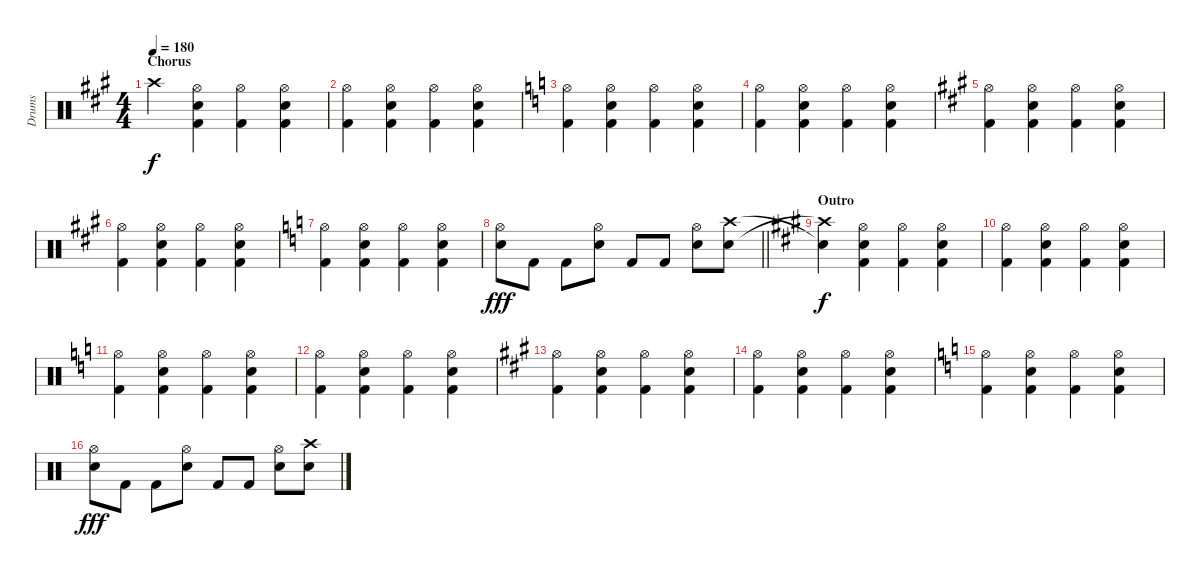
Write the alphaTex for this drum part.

\track ("Drums" "Drums") {instrument percussion}
\staff {score}
\articulation defaults
\ts (4 4)
\section ("" "Chorus")
\tempo 180
\clef neutral
\ks a "Crash high (hit)"{t}.4{dy f}
("Hi-Hat (open)" "Electric Snare (hit)" "Kick (hit) 2").4 ("Hi-Hat (open)" "Kick (hit) 2").4 ("Hi-Hat (open)" "Electric Snare (hit)" "Kick (hit) 2").4 |
("Hi-Hat (open)" "Kick (hit) 2").4 ("Hi-Hat (open)" "Electric Snare (hit)" "Kick (hit) 2").4 ("Hi-Hat (open)" "Kick (hit) 2").4 ("Hi-Hat (open)" "Electric Snare (hit)" "Kick (hit) 2").4 |
\ks c
("Hi-Hat (open)" "Kick (hit) 2").4 ("Hi-Hat (open)" "Electric Snare (hit)" "Kick (hit) 2").4 ("Hi-Hat (open)" "Kick (hit) 2").4 ("Hi-Hat (open)" "Electric Snare (hit)" "Kick (hit) 2").4 |
("Hi-Hat (open)" "Kick (hit) 2").4 ("Hi-Hat (open)" "Electric Snare (hit)" "Kick (hit) 2").4 ("Hi-Hat (open)" "Kick (hit) 2").4 ("Hi-Hat (open)" "Electric Snare (hit)" "Kick (hit) 2").4 |
\ks a
("Hi-Hat (open)" "Kick (hit) 2").4 ("Hi-Hat (open)" "Electric Snare (hit)" "Kick (hit) 2").4 ("Hi-Hat (open)" "Kick (hit) 2").4 ("Hi-Hat (open)" "Electric Snare (hit)" "Kick (hit) 2").4 |
("Hi-Hat (open)" "Kick (hit) 2").4 ("Hi-Hat (open)" "Electric Snare (hit)" "Kick (hit) 2").4 ("Hi-Hat (open)" "Kick (hit) 2").4 ("Hi-Hat (open)" "Electric Snare (hit)" "Kick (hit) 2").4 |
\ks c
("Hi-Hat (open)" "Kick (hit) 2").4 ("Hi-Hat (open)" "Electric Snare (hit)" "Kick (hit) 2").4 ("Hi-Hat (open)" "Kick (hit) 2").4 ("Hi-Hat (open)" "Electric Snare (hit)" "Kick (hit) 2").4 |
\barLineRight lightlight
("Hi-Hat (open)" "Electric Snare (hit)").8{dy fff} "Kick (hit) 2".8 "Kick (hit) 2".8 ("Hi-Hat (open)" "Electric Snare (hit)").8 "Kick (hit) 2".8 "Kick (hit) 2".8 ("Hi-Hat (open)" "Electric Snare (hit)").8 ("Crash high (hit)" "Electric Snare (hit)").8 |
\section ("" "Outro")
\ks a
("Snare (hit)"{t} "Crash high (hit)"{t}).4{dy f} ("Hi-Hat (open)" "Electric Snare (hit)" "Kick (hit) 2").4 ("Hi-Hat (open)" "Kick (hit) 2").4 ("Hi-Hat (open)" "Electric Snare (hit)" "Kick (hit) 2").4 |
("Hi-Hat (open)" "Kick (hit) 2").4 ("Hi-Hat (open)" "Electric Snare (hit)" "Kick (hit) 2").4 ("Hi-Hat (open)" "Kick (hit) 2").4 ("Hi-Hat (open)" "Electric Snare (hit)" "Kick (hit) 2").4 |
\ks c
("Hi-Hat (open)" "Kick (hit) 2").4 ("Hi-Hat (open)" "Electric Snare (hit)" "Kick (hit) 2").4 ("Hi-Hat (open)" "Kick (hit) 2").4 ("Hi-Hat (open)" "Electric Snare (hit)" "Kick (hit) 2").4 |
("Hi-Hat (open)" "Kick (hit) 2").4 ("Hi-Hat (open)" "Electric Snare (hit)" "Kick (hit) 2").4 ("Hi-Hat (open)" "Kick (hit) 2").4 ("Hi-Hat (open)" "Electric Snare (hit)" "Kick (hit) 2").4 |
\ks a
("Hi-Hat (open)" "Kick (hit) 2").4 ("Hi-Hat (open)" "Electric Snare (hit)" "Kick (hit) 2").4 ("Hi-Hat (open)" "Kick (hit) 2").4 ("Hi-Hat (open)" "Electric Snare (hit)" "Kick (hit) 2").4 |
("Hi-Hat (open)" "Kick (hit) 2").4 ("Hi-Hat (open)" "Electric Snare (hit)" "Kick (hit) 2").4 ("Hi-Hat (open)" "Kick (hit) 2").4 ("Hi-Hat (open)" "Electric Snare (hit)" "Kick (hit) 2").4 |
\ks c
("Hi-Hat (open)" "Kick (hit) 2").4 ("Hi-Hat (open)" "Electric Snare (hit)" "Kick (hit) 2").4 ("Hi-Hat (open)" "Kick (hit) 2").4 ("Hi-Hat (open)" "Electric Snare (hit)" "Kick (hit) 2").4 |
("Hi-Hat (open)" "Electric Snare (hit)").8{dy fff} "Kick (hit) 2".8 "Kick (hit) 2".8 ("Hi-Hat (open)" "Electric Snare (hit)").8 "Kick (hit) 2".8 "Kick (hit) 2".8 ("Hi-Hat (open)" "Electric Snare (hit)").8 ("Crash high (hit)" "Electric Snare (hit)").8
